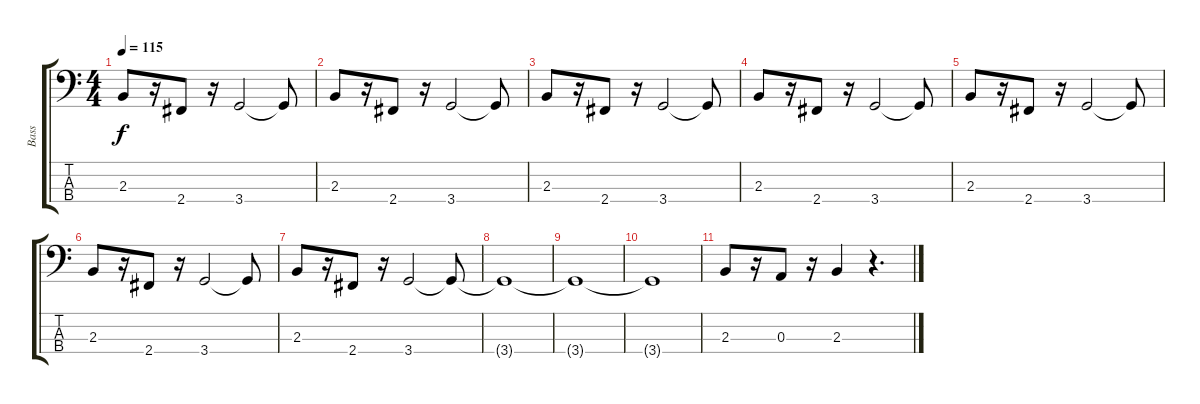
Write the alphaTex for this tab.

\track ("Bass" "Bass") {instrument electricbassfinger}
\staff {score tabs}
\tuning (G2 D2 A1 E1) {hide}
\ts (4 4)
\tempo 115
\clef f4
\ks c
2.3.8{dy f} r.16 2.4.8 r.16 3.4.2 3.4{t}.8 |
2.3.8 r.16 2.4.8 r.16 3.4.2 3.4{t}.8 |
2.3.8 r.16 2.4.8 r.16 3.4.2 3.4{t}.8 |
2.3.8 r.16 2.4.8 r.16 3.4.2 3.4{t}.8 |
2.3.8 r.16 2.4.8 r.16 3.4.2 3.4{t}.8 |
2.3.8 r.16 2.4.8 r.16 3.4.2 3.4{t}.8 |
2.3.8 r.16 2.4.8 r.16 3.4.2 3.4{t}.8 |
3.4{t}.1 |
3.4{t}.1 |
3.4{t}.1 |
2.3.8 r.16 0.3.8 r.16 2.3.4 r.4{d}
